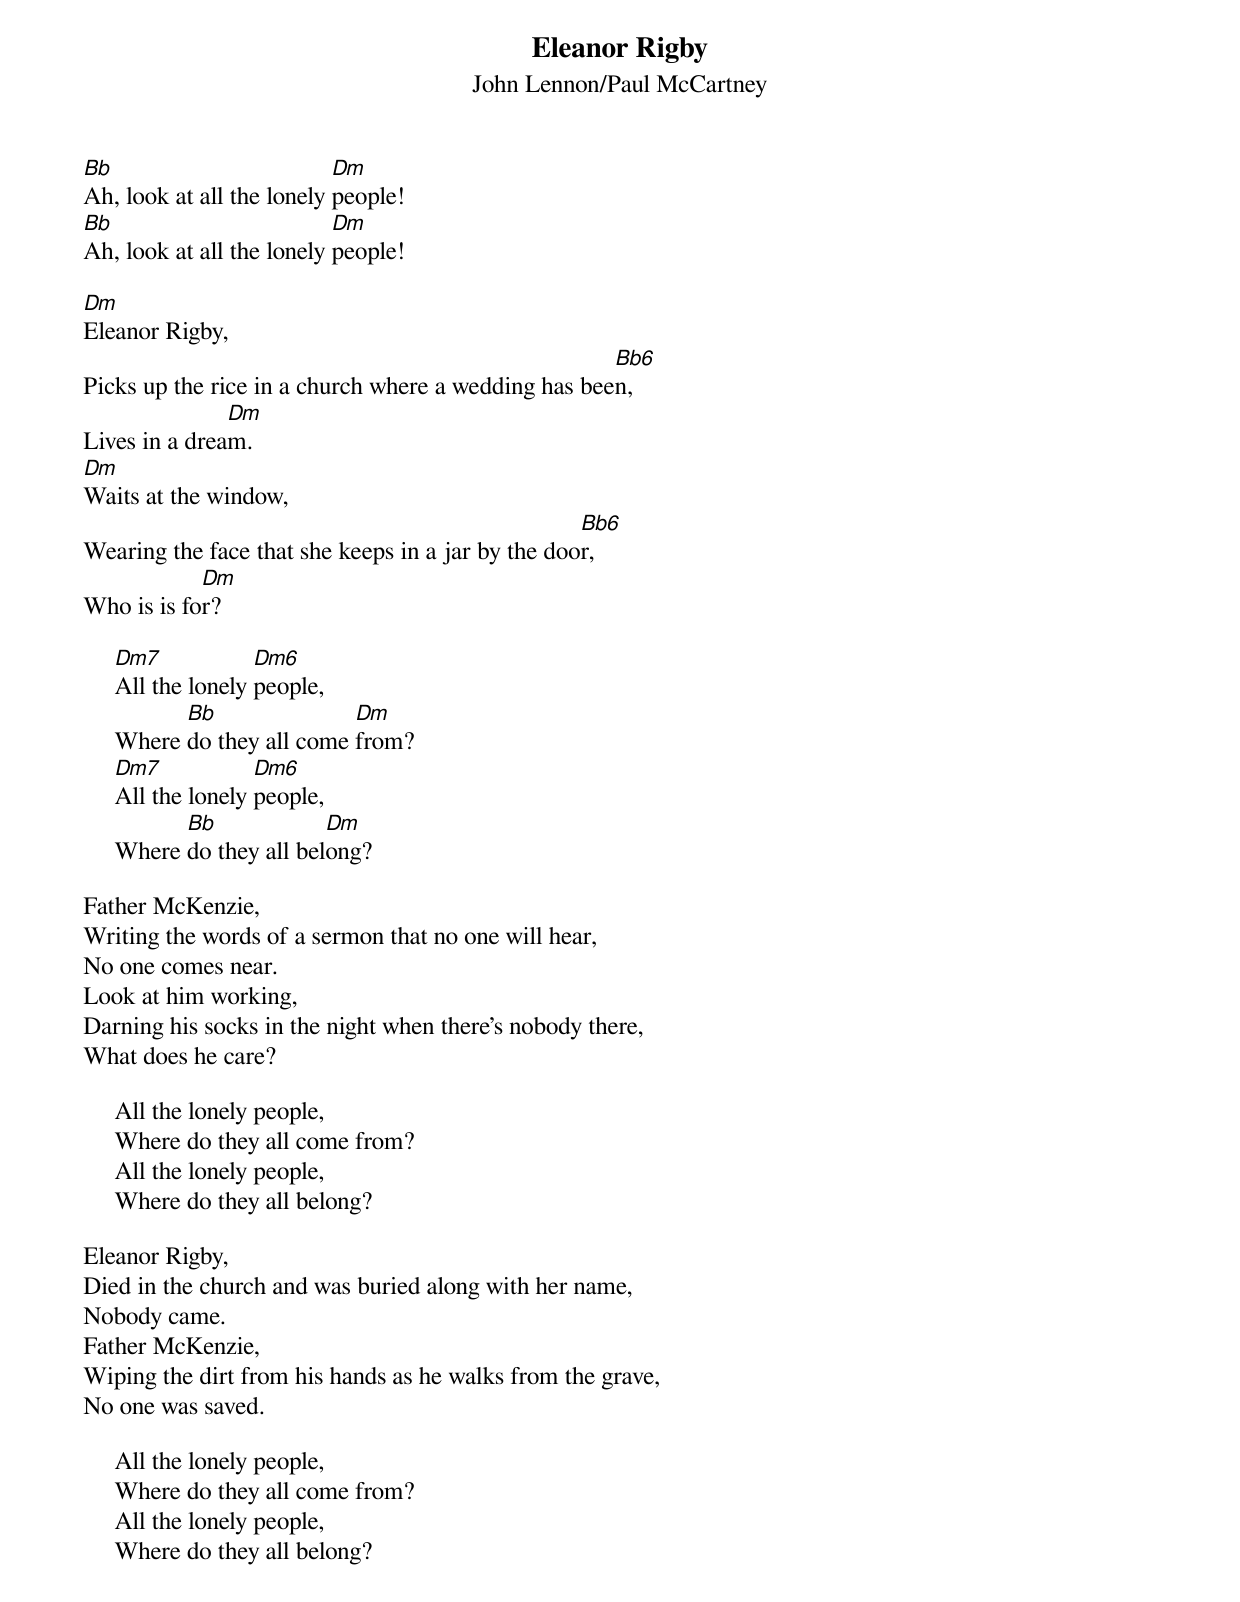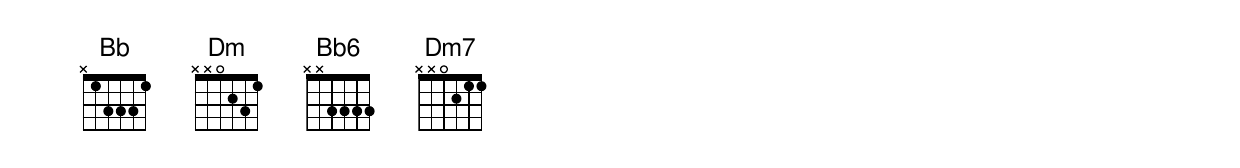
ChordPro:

{title:Eleanor Rigby}
{st:John Lennon/Paul McCartney}
{define: Bb6 1 3 3 3 3 1 1}
{define: Dm6 1 1 0 2 0 0 -1}
[Bb]Ah, look at all the lonely [Dm]people!
[Bb]Ah, look at all the lonely [Dm]people!

[Dm]Eleanor Rigby,
Picks up the rice in a church where a wedding has bee[Bb6]n,
Lives in a drea[Dm]m.
[Dm]Waits at the window,
Wearing the face that she keeps in a jar by the doo[Bb6]r,
Who is is fo[Dm]r?

     [Dm7]All the lonely [Dm6]people,
     Where [Bb]do they all come [Dm]from?
     [Dm7]All the lonely [Dm6]people,
     Where [Bb]do they all bel[Dm]ong?

Father McKenzie,
Writing the words of a sermon that no one will hear,
No one comes near.
Look at him working,
Darning his socks in the night when there's nobody there,
What does he care?

     All the lonely people,
     Where do they all come from?
     All the lonely people,
     Where do they all belong?

Eleanor Rigby,
Died in the church and was buried along with her name,
Nobody came.
Father McKenzie,
Wiping the dirt from his hands as he walks from the grave,
No one was saved.

     All the lonely people,
     Where do they all come from?
     All the lonely people,
     Where do they all belong?
